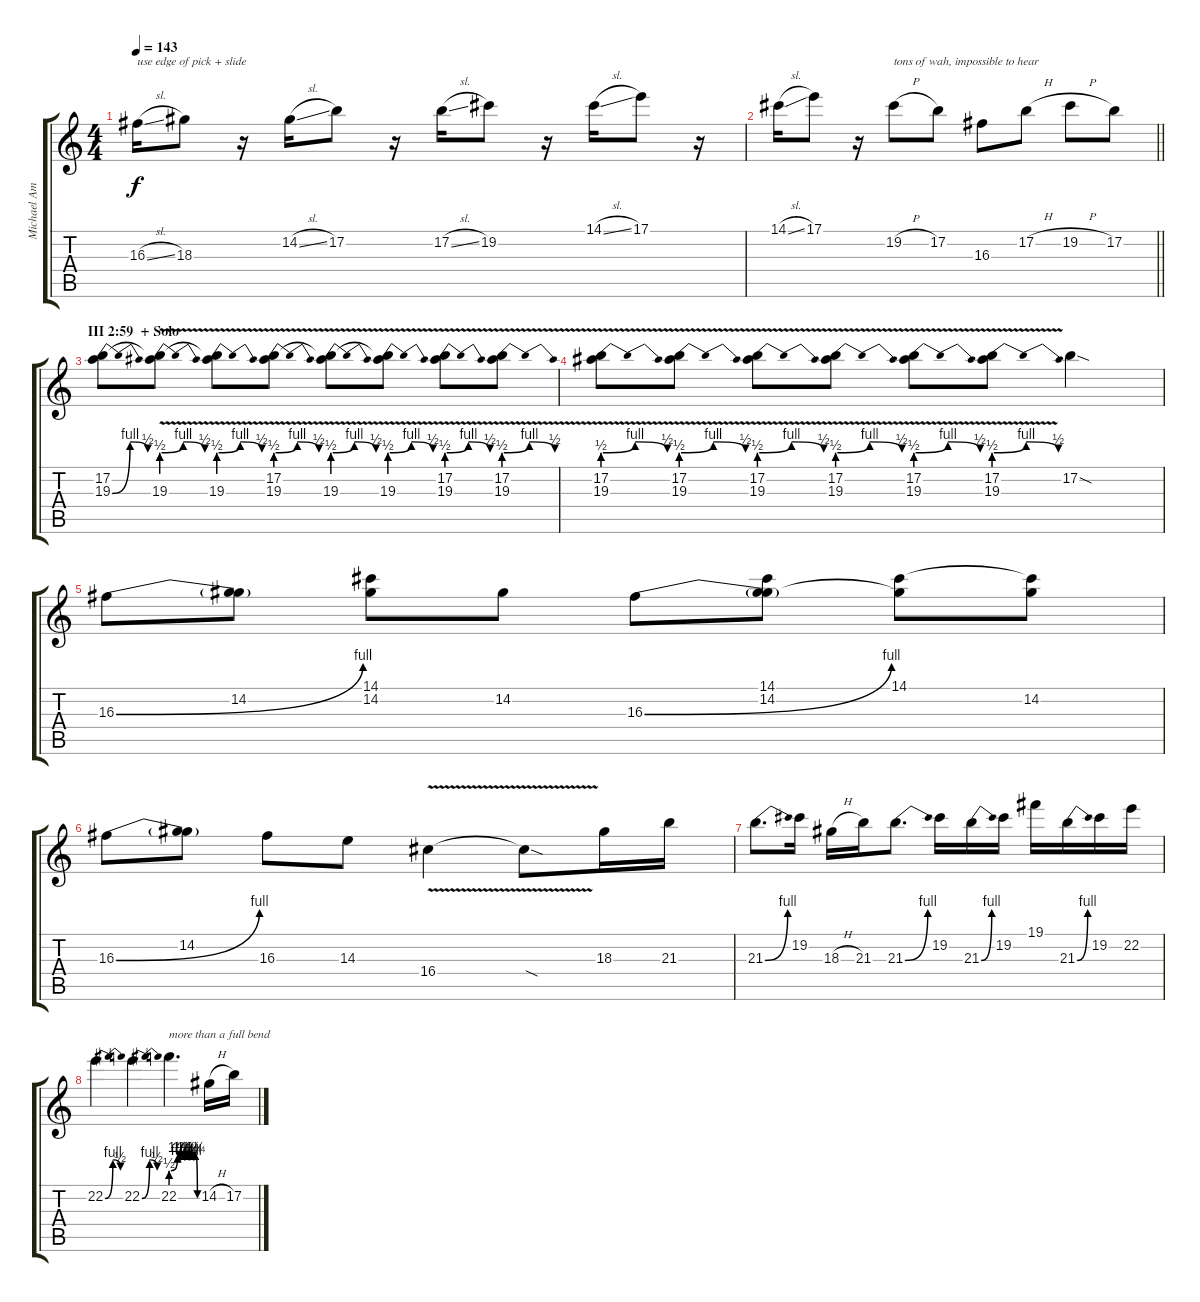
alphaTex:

\track ("Michael Amott (Lead Guitar)" "Michael Am") {instrument distortionguitar}
\staff {score tabs}
\tuning (B3 Gb3 D3 A2 E2 B1) {hide}
\ts (4 4)
\tempo 143
\clef g2
\ks c
16.3{sl}.16{txt "use edge of pick + slide" dy f} 18.3.8 r.16 14.2{sl}.16 17.2.8 r.16 17.2{sl}.16 19.2.8 r.16 14.1{sl}.16 17.1.8 r.16 |
\barLineRight lightlight
14.1{sl}.16 17.1.8 r.16 19.2{h}.8{txt "tons of wah, impossible to hear"} 17.2.8 16.3.8 17.2{h}.8 19.2{h}.8 17.2.8 |
\section ("" "III 2:59  + Solo")
(17.2 19.3{be (bendrelease 0 0 15 4 57 4 60 2)}).8{balance 8} (17.2{t} 19.3{be (bendrelease 0 2 15 4 57 4 60 2) v}).8 (17.2{t} 19.3{be (bendrelease 0 2 15 4 57 4 60 2) v}).8 (17.2 19.3{be (bendrelease 0 2 15 4 57 4 60 2) v}).8 (17.2{t} 19.3{be (bendrelease 0 2 15 4 57 4 60 2) v}).8 (17.2{t} 19.3{be (bendrelease 0 2 15 4 57 4 60 2) v}).8 (17.2 19.3{be (bendrelease 0 2 15 4 57 4 60 2) v}).8 (17.2 19.3{be (bendrelease 0 2 15 4 57 4 60 2) v}).8 |
(17.2 19.3{be (bendrelease 0 2 15 4 57 4 60 2) v}).8 (17.2 19.3{be (bendrelease 0 2 15 4 57 4 60 2) v}).8 (17.2 19.3{be (bendrelease 0 2 15 4 57 4 60 2) v}).8 (17.2 19.3{be (bendrelease 0 2 15 4 57 4 60 2) v}).8 (17.2 19.3{be (bendrelease 0 2 15 4 57 4 60 2) v}).8 (17.2 19.3{be (bendrelease 0 2 15 4 57 4 60 2) v}).8 17.2{sod}.4 |
16.3{be (bend 0 0 60 4)}.8 (14.2 16.3{t}).8 (14.1 14.2).8 14.2.8 16.3{be (bend 0 0 60 4)}.8 (14.1 14.2 16.3{t}).8 (14.1 14.2{t}).8 (14.1{t} 14.2).8 |
16.3{be (bend 0 0 60 4)}.8 (14.2 16.3{t}).8 16.3.8 14.3.8 16.4{v}.4 16.4{sod t}.8 18.3.16 21.3.16 |
21.3{be (bend 0 0 60 4)}.8{d} 19.2.16 18.3{h}.16 21.3.16 21.3{be (bend 0 0 60 4)}.8{d} 19.2.16 21.3{be (bend 0 0 60 4)}.16 19.2.16 19.1.16 21.3{be (bend 0 0 60 4)}.16 19.2.16 22.2.16 |
22.2{be (bendrelease 0 0 15 4 57 4 60 2)}.4 22.2{be (bendrelease 0 0 15 4 57 4 60 2)}.4 22.2{be (custom 0 2 15 5 20 4 25 5 30 4 35 5 40 4 45 5 50 4 55 5 60 0)}.4{d txt "more than a full bend"} 14.2{h}.16 17.2{h}.16
